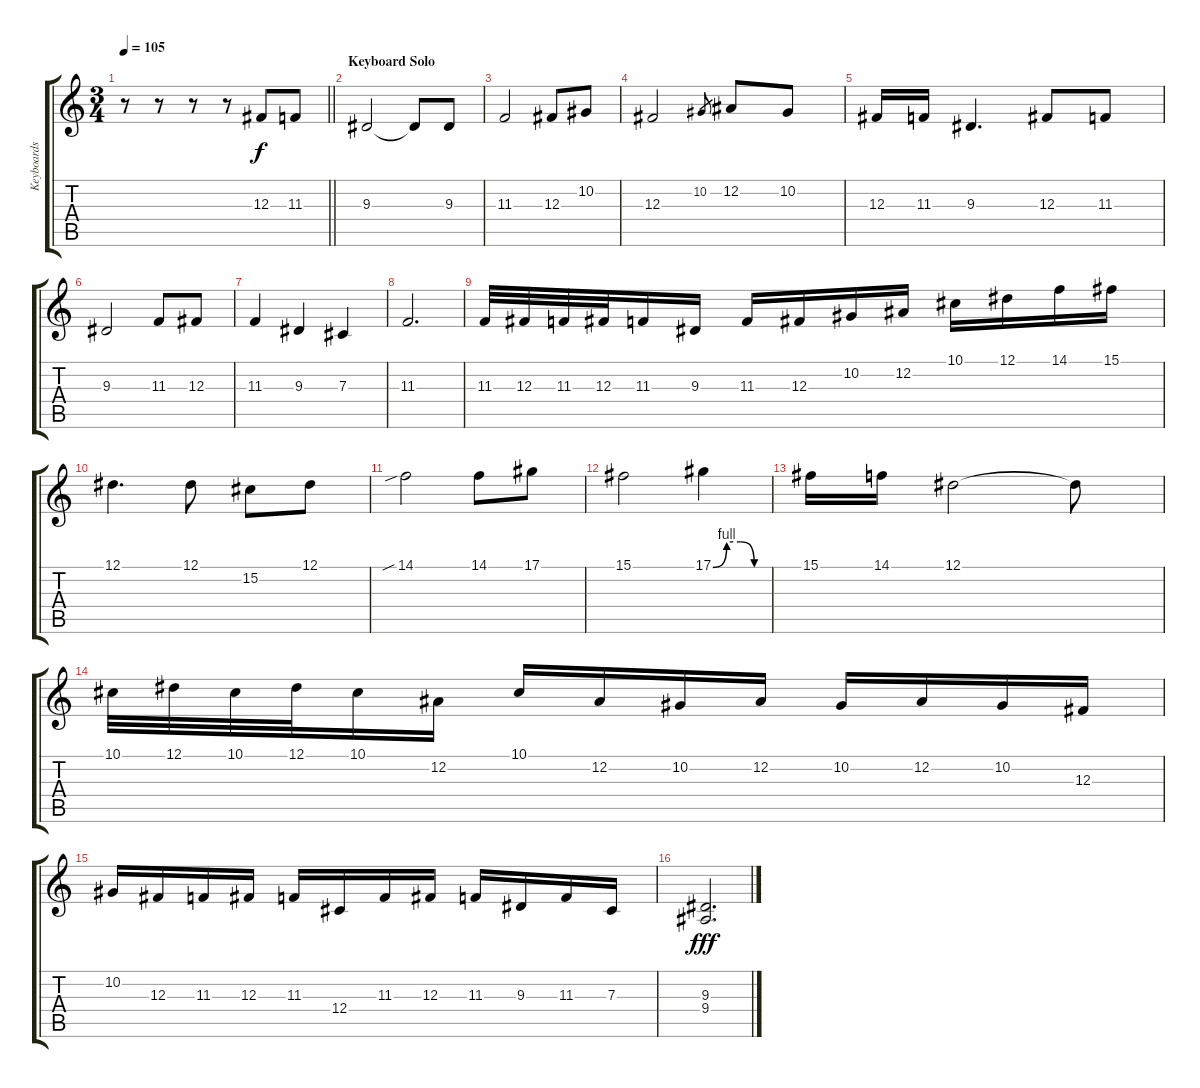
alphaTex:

\track ("Keyboards" "Keyboards") {instrument drawbarorgan}
\staff {score tabs}
\tuning (Eb4 Bb3 Gb3 Db3 Ab2 Eb2) {hide}
\ts (3 4)
\tempo 105
\clef g2
\barLineRight lightlight
\ks c
r.8{dy f volume 15 instrument drawbarorgan} r.8 r.8 r.8 12.3.8 11.3.8 |
\section ("" "Keyboard Solo")
9.3.2 9.3{t}.8 9.3.8 |
11.3.2 12.3.8 10.2.8 |
12.3.2 10.2.8{gr} 12.2.8 10.2.8 |
12.3.16 11.3.16 9.3.4{d} 12.3.8 11.3.8 |
9.3.2 11.3.8 12.3.8 |
11.3.4 9.3.4 7.3.4 |
11.3.2{d} |
11.3.32 12.3.32 11.3.32 12.3.32 11.3.16 9.3.16 11.3.16 12.3.16 10.2.16 12.2.16 10.1.16 12.1.16 14.1.16 15.1.16 |
12.1.4{d} 12.1.8 15.2.8 12.1.8 |
14.1{sib}.2 14.1.8 17.1.8 |
15.1.2 17.1{be (custom 0 0 15 4 30 4 45 0 60 0)}.4 |
15.1.16 14.1.16 12.1.2 12.1{t}.8 |
10.1.32 12.1.32 10.1.32 12.1.32 10.1.16 12.2.16 10.1.16 12.2.16 10.2.16 12.2.16 10.2.16 12.2.16 10.2.16 12.3.16 |
10.2.16 12.3.16 11.3.16 12.3.16 11.3.16 12.4.16 11.3.16 12.3.16 11.3.16 9.3.16 11.3.16 7.3.16 |
(9.3 9.4).2{d dy fff volume 8}
